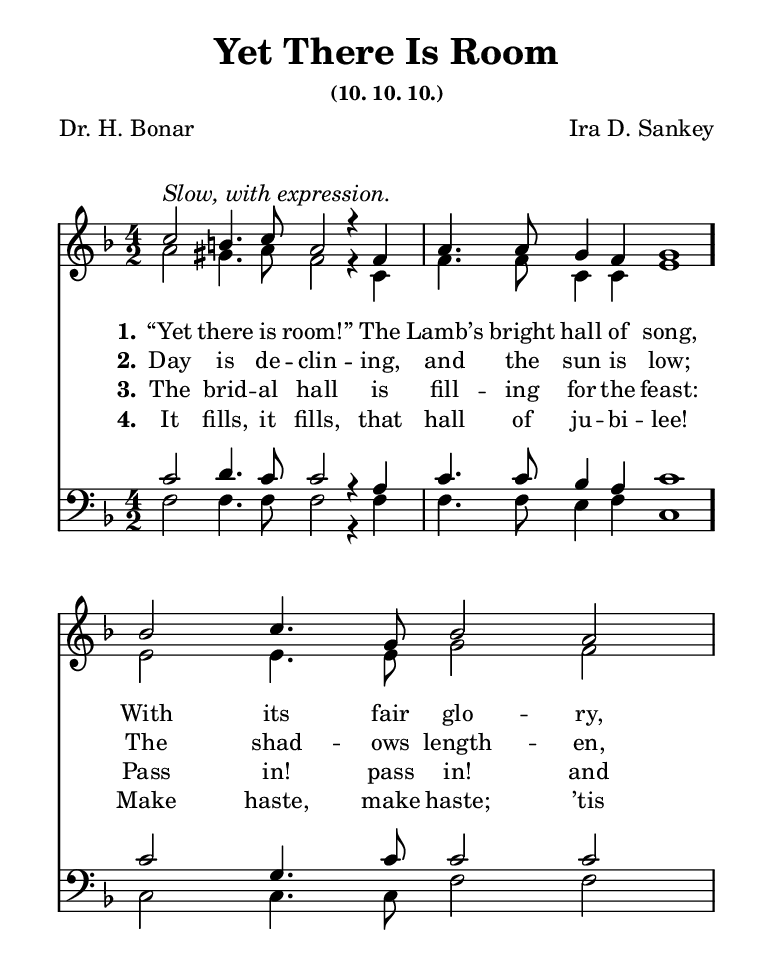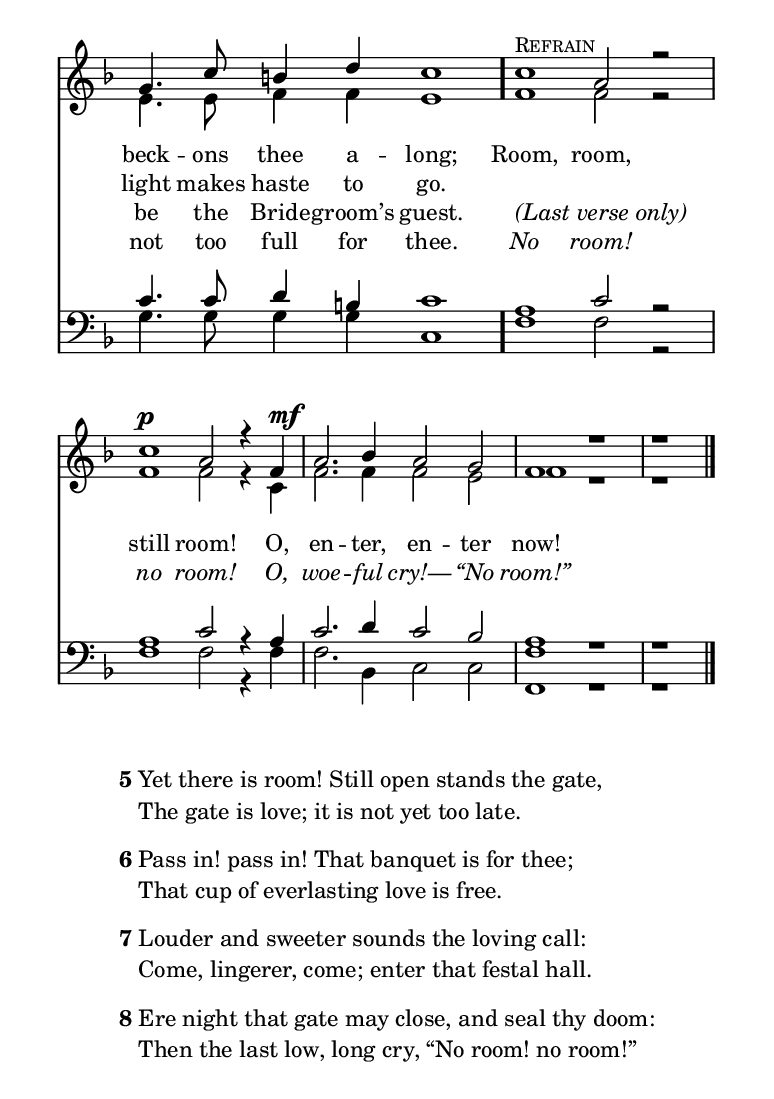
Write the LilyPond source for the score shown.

\include "common/global.ily"
\paper {
  \include "common/paper.ily"
  ragged-bottom = ##t
  ragged-last-bottom = ##t
  systems-per-page = ##f
  %page-count = ##f
}

\header{
  title = "Yet There Is Room"
  subsubtitle = "(10. 10. 10.)"
  %meter = "10.10.10."
  poet = "Dr. H. Bonar"
  composer = "Ira D. Sankey"
  %copyright = ""
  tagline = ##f
}

% for fermata in MIDI
ta = { \tempo 2=72 }
tb = { \tempo 2=36 }

patternAA = { c2 c4. c8 c2 r4 c4 | c4. c8 c4 c4 c1 }
patternAB = { c2 c4. c8 c2 c2    | c4. c8 c4 c4 c1 }

patternBA = { c1 c2 r2 | c1 c2 r4 c4 | c2. c4 c2 c | c1 r1 }

global = {
  \include "common/overrides.ily"
  \override Staff.TimeSignature.style = #'()
  \time 4/2
  \override Score.MetronomeMark.transparent = ##t % hide all fermata changes too
  \ta
  \key f \major
  %\partial 4
  \autoBeamOff
}

notesSoprano = {
\global
\relative c'' {

  % XXX too much vspace
  << s^\markup { \italic "Slow, with expression." }
  \changePitch \patternAA { c b c a f | a a g f g } >>
  \changePitch \patternAB { bes c g bes a | g c b d c }

  << s^\markup { \small \caps "Refrain" }
  \changePitch \patternBA { c a | c^\markup { \dynamic p } a f^\markup { \dynamic mf } | a bes a g | f r } >>

  \bar "|."

}
}

notesAlto = {
\global
\relative e' {

  \changePitch \patternAA { a gis a f c | f f c c e  }
  \changePitch \patternAB { e e e g f | e e f f e }

  \changePitch \patternBA { f f | f f c | f f f e | f r}

}
}

notesTenor = {
\global
\relative a {

  \changePitch \patternAA { c d c c a | c c bes a c }
  \changePitch \patternAB { c g c c c | c c d b c }

  \changePitch \patternBA { a c | a c a | c d c bes | a r }

}
}

notesBass = {
\global
\relative f {

  \changePitch \patternAA { f f f f f | f f e f c }
  \changePitch \patternAB { c c c f f | g g g g c, }

  \changePitch \patternBA { f f | f f f | f bes, c c | < f f, > r }

}
}

Refrain = \lyricmode {

Room, room, still room! O, en -- ter, en -- ter now!

}

RefrainD = \lyricmode {

 { \italicsOn }
No room! no room! O, woe -- ful cry!— “No room!”
 { \italicsOff }

}

wordsA = \lyricmode {
\set stanza = "1."

“Yet there is room!” The Lamb’s bright hall of song, \bar "."
With its fair glo -- ry, beck -- ons thee a -- long; \bar "."

\Refrain

}

wordsB = \lyricmode {
\set stanza = "2."

Day is de -- clin -- ing, and the sun is low;
The shad -- ows length -- en, light makes haste to go.

}

wordsC = \lyricmode {
\set stanza = "3."

The brid -- al hall is fill -- ing for the feast:
Pass in! pass in! and be the Bride -- groom’s guest.
% The space before the next brace is critical for TXT generation
 { \skip 4 \markup { \italic "(Last verse only)" } }

}

wordsD = \lyricmode {
\set stanza = "4."

It fills, it fills, that hall of ju -- bi -- lee!
Make haste, make haste; ’tis not too full for thee.

\RefrainD % TODO in TXT generation this should come at end

}

wordsE = \markuplist {

\line { Yet there is room! Still open stands the gate, }
\line { The gate is love; it is not yet too late.      }

}

wordsF = \markuplist {

\line { Pass in! pass in! That banquet is for thee; }
\line { That cup of everlasting love is free.       }

}

wordsG = \markuplist {

\line { Louder and sweeter sounds the loving call:    }
\line { Come, lingerer, come; enter that festal hall. }

}

wordsH = \markuplist {

\line { Ere night that gate may close, and seal thy doom: } 
\line { Then the last low, long cry, “No room! no room!”  } % XXX original does not have closing quote

}

\score {
  \context ChoirStaff <<
    \context Staff = upper <<
      \set ChoirStaff.systemStartDelimiter = #'SystemStartBar
      \context Voice  = sopranos { \voiceOne << \notesSoprano >> }
      \context Voice  = altos { \voiceTwo << \notesAlto >> }
      \context Lyrics = one   \lyricsto sopranos \wordsA
      \context Lyrics = two   \lyricsto sopranos \wordsB
      \context Lyrics = three \lyricsto sopranos \wordsC
      \context Lyrics = four  \lyricsto sopranos \wordsD
      %\context Lyrics = five  \lyricsto sopranos \wordsE
    >>
    \context Staff = men <<
      \clef bass
      \context Voice  = tenors { \voiceOne << \notesTenor >> }
      \context Voice  = basses { \voiceTwo << \notesBass >> }
    >>
  >>
  \layout {
    \include "common/layout.ily"
  }
  \midi{
    \include "common/midi.ily"
  }
}

\markup { \fill-line { \column {
  \line{ \bold 5 \column { \wordsE } } \combine \null \vspace #0.4
  \line{ \bold 6 \column { \wordsF } } \combine \null \vspace #0.4
  \line{ \bold 7 \column { \wordsG } } \combine \null \vspace #0.4
  \line{ \bold 8 \column { \wordsH } } %\combine \null \vspace #0.4
} } }


\version "2.18.0"  % necessary for upgrading to future LilyPond versions.

% vi:set et ts=2 sw=2 ai nocindent syntax=lilypond
